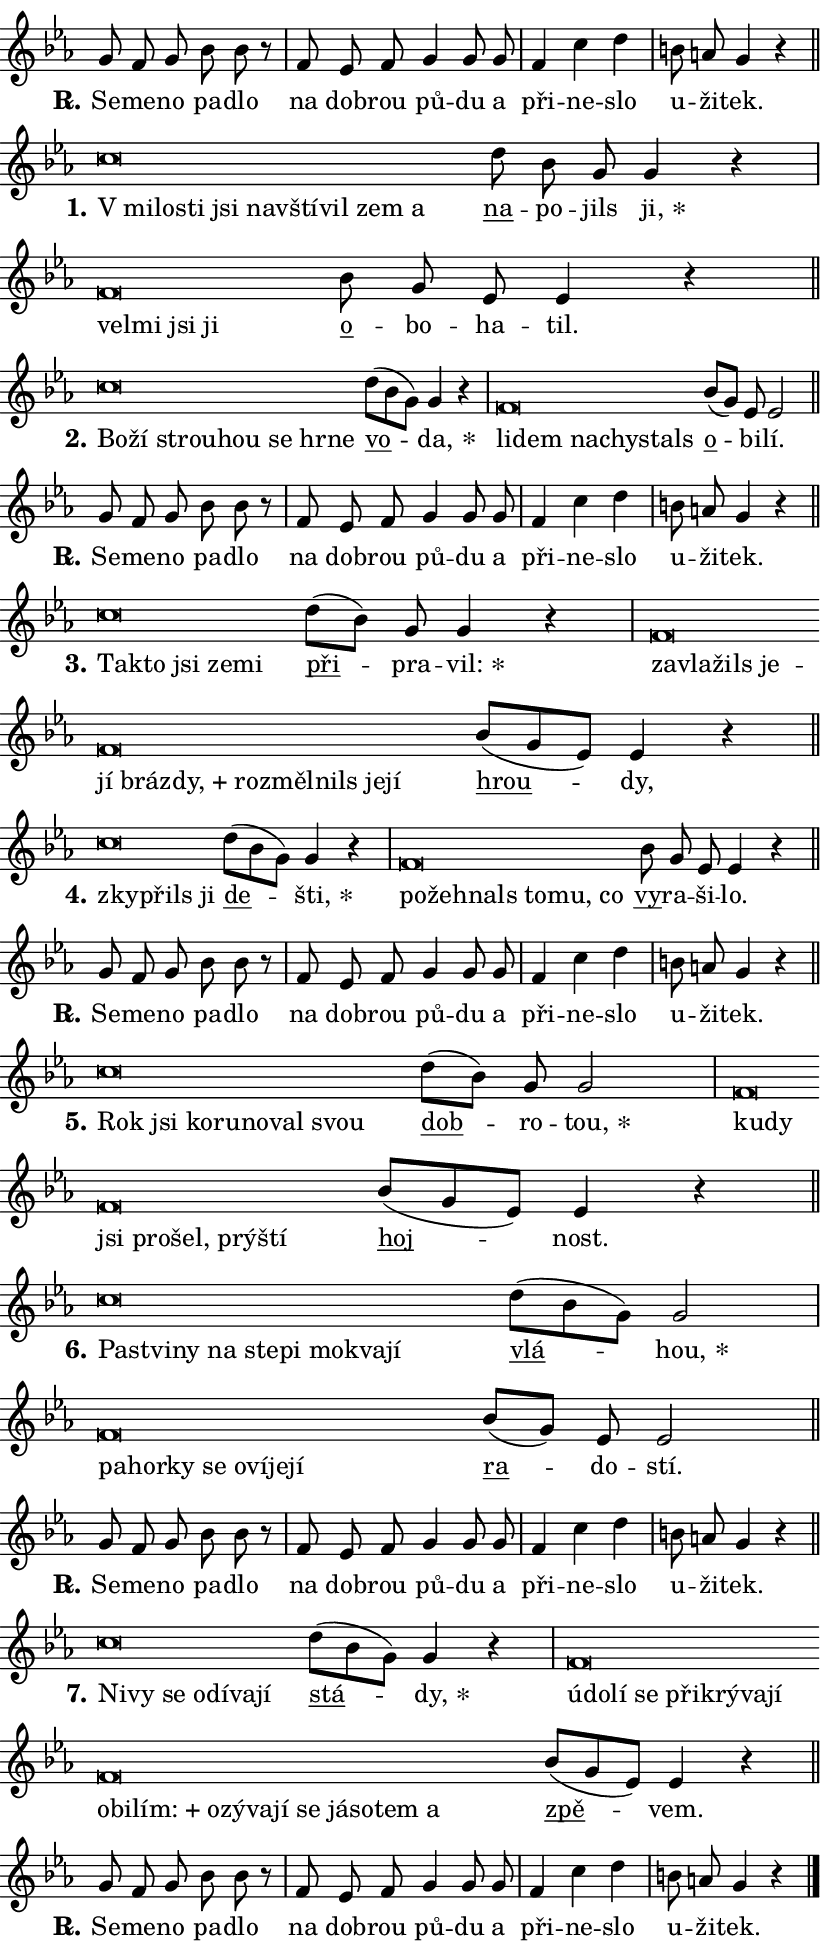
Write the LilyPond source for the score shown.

\version "2.24.0"
\header { tagline = "" }
\paper {
  indent = 0\cm
  top-margin = 0\cm
  right-margin = 0.13\cm % to fit lyric hyphens
  bottom-margin = 0\cm
  left-margin = 0\cm
  paper-width = 14\cm
  page-breaking = #ly:one-page-breaking
  system-system-spacing.basic-distance = #11
  score-system-spacing.basic-distance = #11
  ragged-last = ##f
}


%% Author: Thomas Morley
%% https://lists.gnu.org/archive/html/lilypond-user/2020-05/msg00002.html
#(define (line-position grob)
"Returns position of @var[grob} in current system:
   @code{'start}, if at first time-step
   @code{'end}, if at last time-step
   @code{'middle} otherwise
"
  (let* ((col (ly:item-get-column grob))
         (ln (ly:grob-object col 'left-neighbor))
         (rn (ly:grob-object col 'right-neighbor))
         (col-to-check-left (if (ly:grob? ln) ln col))
         (col-to-check-right (if (ly:grob? rn) rn col))
         (break-dir-left
           (and
             (ly:grob-property col-to-check-left 'non-musical #f)
             (ly:item-break-dir col-to-check-left)))
         (break-dir-right
           (and
             (ly:grob-property col-to-check-right 'non-musical #f)
             (ly:item-break-dir col-to-check-right))))
        (cond ((eqv? 1 break-dir-left) 'start)
              ((eqv? -1 break-dir-right) 'end)
              (else 'middle))))

#(define (tranparent-at-line-position vctor)
  (lambda (grob)
  "Relying on @code{line-position} select the relevant enry from @var{vctor}.
Used to determine transparency,"
    (case (line-position grob)
      ((end) (not (vector-ref vctor 0)))
      ((middle) (not (vector-ref vctor 1)))
      ((start) (not (vector-ref vctor 2))))))

noteHeadBreakVisibility =
#(define-music-function (break-visibility)(vector?)
"Makes @code{NoteHead}s transparent relying on @var{break-visibility}"
#{
  \override NoteHead.transparent =
    #(tranparent-at-line-position break-visibility)
#})

#(define delete-ledgers-for-transparent-note-heads
  (lambda (grob)
    "Reads whether a @code{NoteHead} is transparent.
If so this @code{NoteHead} is removed from @code{'note-heads} from
@var{grob}, which is supposed to be @code{LedgerLineSpanner}.
As a result ledgers are not printed for this @code{NoteHead}"
    (let* ((nhds-array (ly:grob-object grob 'note-heads))
           (nhds-list
             (if (ly:grob-array? nhds-array)
                 (ly:grob-array->list nhds-array)
                 '()))
           ;; Relies on the transparent-property being done before
           ;; Staff.LedgerLineSpanner.after-line-breaking is executed.
           ;; This is fragile ...
           (to-keep
             (remove
               (lambda (nhd)
                 (ly:grob-property nhd 'transparent #f))
               nhds-list)))
      ;; TODO find a better method to iterate over grob-arrays, similiar
      ;; to filter/remove etc for lists
      ;; For now rebuilt from scratch
      (set! (ly:grob-object grob 'note-heads)  '())
      (for-each
        (lambda (nhd)
          (ly:pointer-group-interface::add-grob grob 'note-heads nhd))
        to-keep))))

squashNotes = {
  \override NoteHead.X-extent = #'(-0.2 . 0.2)
  \override NoteHead.Y-extent = #'(-0.75 . 0)
  \override NoteHead.stencil =
    #(lambda (grob)
       (let ((pos (ly:grob-property grob 'staff-position)))
         (begin
           (if (< pos -7) (display "ERROR: Lower brevis then expected\n") (display ""))
           (if (<= pos -6) ly:text-interface::print ly:note-head::print))))
}
unSquashNotes = {
  \revert NoteHead.X-extent
  \revert NoteHead.Y-extent
  \revert NoteHead.stencil
}

hideNotes = \noteHeadBreakVisibility #begin-of-line-visible
unHideNotes = \noteHeadBreakVisibility #all-visible

% work-around for resetting accidentals
% https://lilypond.org/doc/v2.23/Documentation/notation/displaying-rhythms#unmetered-music
cadenzaMeasure = {
  \cadenzaOff
  \partial 1024 s1024
  \cadenzaOn
}

#(define-markup-command (accent layout props text) (markup?)
  "Underline accented syllable"
  (interpret-markup layout props
    #{\markup \override #'(offset . 4.3) \underline { #text }#}))

responsum = \markup \concat {
  "R" \hspace #-1.05 \path #0.1 #'((moveto 0 0.07) (lineto 0.9 0.8)) \hspace #0.05 "."
}

spaceSize = #0.6828661417322834 % exact space size for TeX Gyre Schola

\layout {
  \context {
    \Staff
    \remove "Time_signature_engraver"
    \override LedgerLineSpanner.after-line-breaking = #delete-ledgers-for-transparent-note-heads
  }
  \context {
    \Lyrics {
      \override LyricSpace.minimum-distance = \spaceSize
      \override LyricText.font-name = #"TeX Gyre Schola"
      \override LyricText.font-size = 1
      \override StanzaNumber.font-name = #"TeX Gyre Schola Bold"
      \override StanzaNumber.font-size = 1
    }
  }
  \context {
    \Score 
    \override NoteHead.text =
      #(lambda (grob) 
        (let ((pos (ly:grob-property grob 'staff-position)))
          #{\markup {
            \combine
              \halign #-0.55 \raise #(if (= pos -6) 0 0.5) \override #'(thickness . 2) \draw-line #'(3.2 . 0)
              \musicglyph "noteheads.sM1"
          }#}))
  }
}

% magnetic-lyrics.ily
%
%   written by
%     Jean Abou Samra <jean@abou-samra.fr>
%     Werner Lemberg <wl@gnu.org>
%
%   adapted by
%     Jiri Hon <jiri.hon@gmail.com>
%
% Version 2022-Apr-15

% https://www.mail-archive.com/lilypond-user@gnu.org/msg149350.html

#(define (Left_hyphen_pointer_engraver context)
   "Collect syllable-hyphen-syllable occurrences in lyrics and store
them in properties.  This engraver only looks to the left.  For
example, if the lyrics input is @code{foo -- bar}, it does the
following.

@itemize @bullet
@item
Set the @code{text} property of the @code{LyricHyphen} grob between
@q{foo} and @q{bar} to @code{foo}.

@item
Set the @code{left-hyphen} property of the @code{LyricText} grob with
text @q{foo} to the @code{LyricHyphen} grob between @q{foo} and
@q{bar}.
@end itemize

Use this auxiliary engraver in combination with the
@code{lyric-@/text::@/apply-@/magnetic-@/offset!} hook."
   (let ((hyphen #f)
         (text #f))
     (make-engraver
      (acknowledgers
       ((lyric-syllable-interface engraver grob source-engraver)
        (set! text grob)))
      (end-acknowledgers
       ((lyric-hyphen-interface engraver grob source-engraver)
        ;(when (not (grob::has-interface grob 'lyric-space-interface))
          (set! hyphen grob)));)
      ((stop-translation-timestep engraver)
       (when (and text hyphen)
         (ly:grob-set-object! text 'left-hyphen hyphen))
       (set! text #f)
       (set! hyphen #f)))))

#(define (lyric-text::apply-magnetic-offset! grob)
   "If the space between two syllables is less than the value in
property @code{LyricText@/.details@/.squash-threshold}, move the right
syllable to the left so that it gets concatenated with the left
syllable.

Use this function as a hook for
@code{LyricText@/.after-@/line-@/breaking} if the
@code{Left_@/hyphen_@/pointer_@/engraver} is active."
   (let ((hyphen (ly:grob-object grob 'left-hyphen #f)))
     (when hyphen
       (let ((left-text (ly:spanner-bound hyphen LEFT)))
         (when (grob::has-interface left-text 'lyric-syllable-interface)
           (let* ((common (ly:grob-common-refpoint grob left-text X))
                  (this-x-ext (ly:grob-extent grob common X))
                  (left-x-ext
                   (begin
                     ;; Trigger magnetism for left-text.
                     (ly:grob-property left-text 'after-line-breaking)
                     (ly:grob-extent left-text common X)))
                  ;; `delta` is the gap width between two syllables.
                  (delta (- (interval-start this-x-ext)
                            (interval-end left-x-ext)))
                  (details (ly:grob-property grob 'details))
                  (threshold (assoc-get 'squash-threshold details 0.2)))
             (when (< delta threshold)
               (let* (;; We have to manipulate the input text so that
                      ;; ligatures crossing syllable boundaries are not
                      ;; disabled.  For languages based on the Latin
                      ;; script this is essentially a beautification.
                      ;; However, for non-Western scripts it can be a
                      ;; necessity.
                      (lt (ly:grob-property left-text 'text))
                      (rt (ly:grob-property grob 'text))
                      (is-space (grob::has-interface hyphen 'lyric-space-interface))
                      (space (if is-space " " ""))
                      (extra-delta (if is-space spaceSize 0))
                      ;; Append new syllable.
                      (ltrt-space (if (and (string? lt) (string? rt))
                                (string-append lt space rt)
                                (make-concat-markup (list lt space rt))))
                      ;; Right-align `ltrt` to the right side.
                      (ltrt-space-markup (grob-interpret-markup
                               grob
                               (make-translate-markup
                                (cons (interval-length this-x-ext) 0)
                                (make-right-align-markup ltrt-space)))))
                 (begin
                   ;; Don't print `left-text`.
                   (ly:grob-set-property! left-text 'stencil #f)
                   ;; Set text and stencil (which holds all collected
                   ;; syllables so far) and shift it to the left.
                   (ly:grob-set-property! grob 'text ltrt-space)
                   (ly:grob-set-property! grob 'stencil ltrt-space-markup)
                   (ly:grob-translate-axis! grob (- (- delta extra-delta)) X))))))))))


#(define (lyric-hyphen::displace-bounds-first grob)
   ;; Make very sure this callback isn't triggered too early.
   (let ((left (ly:spanner-bound grob LEFT))
         (right (ly:spanner-bound grob RIGHT)))
     (ly:grob-property left 'after-line-breaking)
     (ly:grob-property right 'after-line-breaking)
     (ly:lyric-hyphen::print grob)))

squashThreshold = #0.4

\layout {
  \context {
    \Lyrics
    \consists #Left_hyphen_pointer_engraver
    \override LyricText.after-line-breaking =
      #lyric-text::apply-magnetic-offset!
    \override LyricHyphen.stencil = #lyric-hyphen::displace-bounds-first
    \override LyricText.details.squash-threshold = \squashThreshold
    \override LyricHyphen.minimum-distance = 0
    \override LyricHyphen.minimum-length = \squashThreshold
  }
}

squashText = \override LyricText.details.squash-threshold = 9999
unSquashText = \override LyricText.details.squash-threshold = \squashThreshold

leftText = \override LyricText.self-alignment-X = #LEFT
unLeftText = \revert LyricText.self-alignment-X

starOffset = #(lambda (grob) 
                (let ((x_offset (ly:self-alignment-interface::aligned-on-x-parent grob)))
                  (if (= x_offset 0) 0 (+ x_offset 1.2))))

star = #(define-music-function (syllable)(string?)
"Append star separator at the end of a syllable"
#{
  \once \override LyricText.X-offset = #starOffset
  \lyricmode { \markup {
    #syllable
    \override #'((font-name . "TeX Gyre Schola Bold")) \hspace #0.2 \lower #0.65 \larger "*"
  } }
#})

starAccent = #(define-music-function (syllable)(string?)
"Append star separator at the end of a syllable and make accent"
#{
  \once \override LyricText.X-offset = #starOffset
  \lyricmode { \markup {
    \accent #syllable
    \override #'((font-name . "TeX Gyre Schola Bold")) \hspace #0.2 \lower #0.65 \larger "*"
  } }
#})

breath = #(define-music-function (syllable)(string?)
"Append breathing indicator at the end of a syllable"
#{
  \lyricmode { \markup { #syllable "+" } }
#})

optionalBreath = #(define-music-function (syllable)(string?)
"Append optional breathing indicator at the end of a syllable"
#{
  \lyricmode { \markup { #syllable "(+)" } }
#})


\score {
    <<
        \new Voice = "melody" { \cadenzaOn \key es \major \relative { g'8 f g bes bes r \cadenzaMeasure \bar "|" f8 es f g4 g8 g8 \cadenzaMeasure \bar "|" f4 c' d \cadenzaMeasure \bar "|" b8 a g4 r \cadenzaMeasure \bar "||" \break } }
        \new Lyrics \lyricsto "melody" { \lyricmode { \set stanza = \responsum
Se -- me -- no pa -- dlo na dob -- rou pů -- du a při -- ne -- slo u -- ži -- tek. } }
    >>
    \layout {}
}

\score {
    <<
        \new Voice = "melody" { \cadenzaOn \key es \major \relative { \squashNotes c''\breve*1/16 \hideNotes \breve*1/16 \bar "" \breve*1/16 \bar "" \breve*1/16 \bar "" \breve*1/16 \bar "" \breve*1/16 \bar "" \breve*1/16 \bar "" \breve*1/16 \breve*1/16 \bar "" \unHideNotes \unSquashNotes \bar "" d8 bes g g4 r \cadenzaMeasure \bar "|" \squashNotes f\breve*1/16 \hideNotes \breve*1/16 \bar "" \breve*1/16 \breve*1/16 \bar "" \unHideNotes \unSquashNotes \bar "" bes8 g es es4 r \cadenzaMeasure \bar "||" \break } }
        \new Lyrics \lyricsto "melody" { \lyricmode { \set stanza = "1."
\leftText "V mi" -- \squashText lo -- sti jsi na -- vští -- vil zem a \unLeftText \unSquashText \markup \accent na -- po -- jils \star ji, \leftText vel -- \squashText mi jsi ji \unLeftText \unSquashText \markup \accent o -- bo -- ha -- til. } }
    >>
    \layout {}
}

\score {
    <<
        \new Voice = "melody" { \cadenzaOn \key es \major \relative { \squashNotes c''\breve*1/16 \hideNotes \breve*1/16 \bar "" \breve*1/16 \bar "" \breve*1/16 \bar "" \breve*1/16 \bar "" \breve*1/16 \breve*1/16 \bar "" \unHideNotes \unSquashNotes \bar "" d8[( bes g)] g4 r \cadenzaMeasure \bar "|" \squashNotes f\breve*1/16 \hideNotes \breve*1/16 \bar "" \breve*1/16 \bar "" \breve*1/16 \breve*1/16 \bar "" \unHideNotes \unSquashNotes \bar "" bes8[( g)] es es2 \cadenzaMeasure \bar "||" \break } }
        \new Lyrics \lyricsto "melody" { \lyricmode { \set stanza = "2."
\leftText Bo -- \squashText ží strou -- hou se hr -- ne \unLeftText \unSquashText \markup \accent vo -- \star da, \leftText li -- \squashText dem na -- chy -- stals \unLeftText \unSquashText \markup \accent o -- bi -- lí. } }
    >>
    \layout {}
}

\score {
    <<
        \new Voice = "melody" { \cadenzaOn \key es \major \relative { g'8 f g bes bes r \cadenzaMeasure \bar "|" f8 es f g4 g8 g8 \cadenzaMeasure \bar "|" f4 c' d \cadenzaMeasure \bar "|" b8 a g4 r \cadenzaMeasure \bar "||" \break } }
        \new Lyrics \lyricsto "melody" { \lyricmode { \set stanza = \responsum
Se -- me -- no pa -- dlo na dob -- rou pů -- du a při -- ne -- slo u -- ži -- tek. } }
    >>
    \layout {}
}

\score {
    <<
        \new Voice = "melody" { \cadenzaOn \key es \major \relative { \squashNotes c''\breve*1/16 \hideNotes \breve*1/16 \bar "" \breve*1/16 \bar "" \breve*1/16 \breve*1/16 \bar "" \unHideNotes \unSquashNotes \bar "" d8[( bes)] g g4 r \cadenzaMeasure \bar "|" \squashNotes f\breve*1/16 \hideNotes \breve*1/16 \bar "" \breve*1/16 \bar "" \breve*1/16 \bar "" \breve*1/16 \bar "" \breve*1/16 \bar "" \breve*1/16 \bar "" \breve*1/16 \bar "" \breve*1/16 \bar "" \breve*1/16 \bar "" \breve*1/16 \breve*1/16 \bar "" \unHideNotes \unSquashNotes \bar "" bes8[( g es)] es4 r \cadenzaMeasure \bar "||" \break } }
        \new Lyrics \lyricsto "melody" { \lyricmode { \set stanza = "3."
\leftText Tak -- \squashText to jsi ze -- mi \unLeftText \unSquashText \markup \accent při -- pra -- \star vil: \leftText za -- \squashText vla -- žils je -- jí bráz -- \breath "dy," roz -- měl -- nils je -- jí \unLeftText \unSquashText \markup \accent hrou -- dy, } }
    >>
    \layout {}
}

\score {
    <<
        \new Voice = "melody" { \cadenzaOn \key es \major \relative { \squashNotes c''\breve*1/16 \hideNotes \breve*1/16 \breve*1/16 \bar "" \unHideNotes \unSquashNotes \bar "" d8[( bes g)] g4 r \cadenzaMeasure \bar "|" \squashNotes f\breve*1/16 \hideNotes \breve*1/16 \bar "" \breve*1/16 \bar "" \breve*1/16 \bar "" \breve*1/16 \breve*1/16 \bar "" \unHideNotes \unSquashNotes \bar "" bes8 g es es4 r \cadenzaMeasure \bar "||" \break } }
        \new Lyrics \lyricsto "melody" { \lyricmode { \set stanza = "4."
\leftText zky -- \squashText přils ji \unLeftText \unSquashText \markup \accent de -- \star šti, \leftText po -- \squashText žeh -- nals to -- mu, co \unLeftText \unSquashText \markup \accent vy -- ra -- ši -- lo. } }
    >>
    \layout {}
}

\score {
    <<
        \new Voice = "melody" { \cadenzaOn \key es \major \relative { g'8 f g bes bes r \cadenzaMeasure \bar "|" f8 es f g4 g8 g8 \cadenzaMeasure \bar "|" f4 c' d \cadenzaMeasure \bar "|" b8 a g4 r \cadenzaMeasure \bar "||" \break } }
        \new Lyrics \lyricsto "melody" { \lyricmode { \set stanza = \responsum
Se -- me -- no pa -- dlo na dob -- rou pů -- du a při -- ne -- slo u -- ži -- tek. } }
    >>
    \layout {}
}

\score {
    <<
        \new Voice = "melody" { \cadenzaOn \key es \major \relative { \squashNotes c''\breve*1/16 \hideNotes \breve*1/16 \bar "" \breve*1/16 \bar "" \breve*1/16 \bar "" \breve*1/16 \bar "" \breve*1/16 \breve*1/16 \bar "" \unHideNotes \unSquashNotes \bar "" d8[( bes)] g g2 \cadenzaMeasure \bar "|" \squashNotes f\breve*1/16 \hideNotes \breve*1/16 \bar "" \breve*1/16 \bar "" \breve*1/16 \bar "" \breve*1/16 \bar "" \breve*1/16 \breve*1/16 \bar "" \unHideNotes \unSquashNotes \bar "" bes8[( g es)] es4 r \cadenzaMeasure \bar "||" \break } }
        \new Lyrics \lyricsto "melody" { \lyricmode { \set stanza = "5."
\leftText Rok \squashText jsi ko -- ru -- no -- val svou \unLeftText \unSquashText \markup \accent dob -- ro -- \star tou, \leftText ku -- \squashText dy jsi pro -- šel, prý -- ští \unLeftText \unSquashText \markup \accent hoj -- nost. } }
    >>
    \layout {}
}

\score {
    <<
        \new Voice = "melody" { \cadenzaOn \key es \major \relative { \squashNotes c''\breve*1/16 \hideNotes \breve*1/16 \bar "" \breve*1/16 \bar "" \breve*1/16 \bar "" \breve*1/16 \bar "" \breve*1/16 \bar "" \breve*1/16 \bar "" \breve*1/16 \breve*1/16 \bar "" \unHideNotes \unSquashNotes \bar "" d8[( bes g)] g2 \cadenzaMeasure \bar "|" \squashNotes f\breve*1/16 \hideNotes \breve*1/16 \bar "" \breve*1/16 \bar "" \breve*1/16 \bar "" \breve*1/16 \bar "" \breve*1/16 \bar "" \breve*1/16 \breve*1/16 \bar "" \unHideNotes \unSquashNotes \bar "" bes8[( g)] es es2 \cadenzaMeasure \bar "||" \break } }
        \new Lyrics \lyricsto "melody" { \lyricmode { \set stanza = "6."
\leftText Past -- \squashText vi -- ny na ste -- pi mo -- kva -- jí \unLeftText \unSquashText \markup \accent vlá -- \star hou, \leftText pa -- \squashText hor -- ky se o -- ví -- je -- jí \unLeftText \unSquashText \markup \accent ra -- do -- stí. } }
    >>
    \layout {}
}

\score {
    <<
        \new Voice = "melody" { \cadenzaOn \key es \major \relative { g'8 f g bes bes r \cadenzaMeasure \bar "|" f8 es f g4 g8 g8 \cadenzaMeasure \bar "|" f4 c' d \cadenzaMeasure \bar "|" b8 a g4 r \cadenzaMeasure \bar "||" \break } }
        \new Lyrics \lyricsto "melody" { \lyricmode { \set stanza = \responsum
Se -- me -- no pa -- dlo na dob -- rou pů -- du a při -- ne -- slo u -- ži -- tek. } }
    >>
    \layout {}
}

\score {
    <<
        \new Voice = "melody" { \cadenzaOn \key es \major \relative { \squashNotes c''\breve*1/16 \hideNotes \breve*1/16 \bar "" \breve*1/16 \bar "" \breve*1/16 \bar "" \breve*1/16 \bar "" \breve*1/16 \breve*1/16 \bar "" \unHideNotes \unSquashNotes \bar "" d8[( bes g)] g4 r \cadenzaMeasure \bar "|" \squashNotes f\breve*1/16 \hideNotes \breve*1/16 \bar "" \breve*1/16 \bar "" \breve*1/16 \bar "" \breve*1/16 \bar "" \breve*1/16 \bar "" \breve*1/16 \bar "" \breve*1/16 \bar "" \breve*1/16 \bar "" \breve*1/16 \bar "" \breve*1/16 \bar "" \breve*1/16 \bar "" \breve*1/16 \bar "" \breve*1/16 \bar "" \breve*1/16 \bar "" \breve*1/16 \bar "" \breve*1/16 \bar "" \breve*1/16 \bar "" \breve*1/16 \breve*1/16 \bar "" \unHideNotes \unSquashNotes \bar "" bes8[( g es)] es4 r \cadenzaMeasure \bar "||" \break } }
        \new Lyrics \lyricsto "melody" { \lyricmode { \set stanza = "7."
\leftText Ni -- \squashText vy se o -- dí -- va -- jí \unLeftText \unSquashText \markup \accent stá -- \star dy, \leftText ú -- \squashText do -- lí se při -- krý -- va -- jí o -- bi -- \breath "lím:" o -- zý -- va -- jí se já -- so -- tem a \unLeftText \unSquashText \markup \accent zpě -- vem. } }
    >>
    \layout {}
}

\score {
    <<
        \new Voice = "melody" { \cadenzaOn \key es \major \relative { g'8 f g bes bes r \cadenzaMeasure \bar "|" f8 es f g4 g8 g8 \cadenzaMeasure \bar "|" f4 c' d \cadenzaMeasure \bar "|" b8 a g4 r \cadenzaMeasure \bar "||" \break } \bar "|." }
        \new Lyrics \lyricsto "melody" { \lyricmode { \set stanza = \responsum
Se -- me -- no pa -- dlo na dob -- rou pů -- du a při -- ne -- slo u -- ži -- tek. } }
    >>
    \layout {}
}
